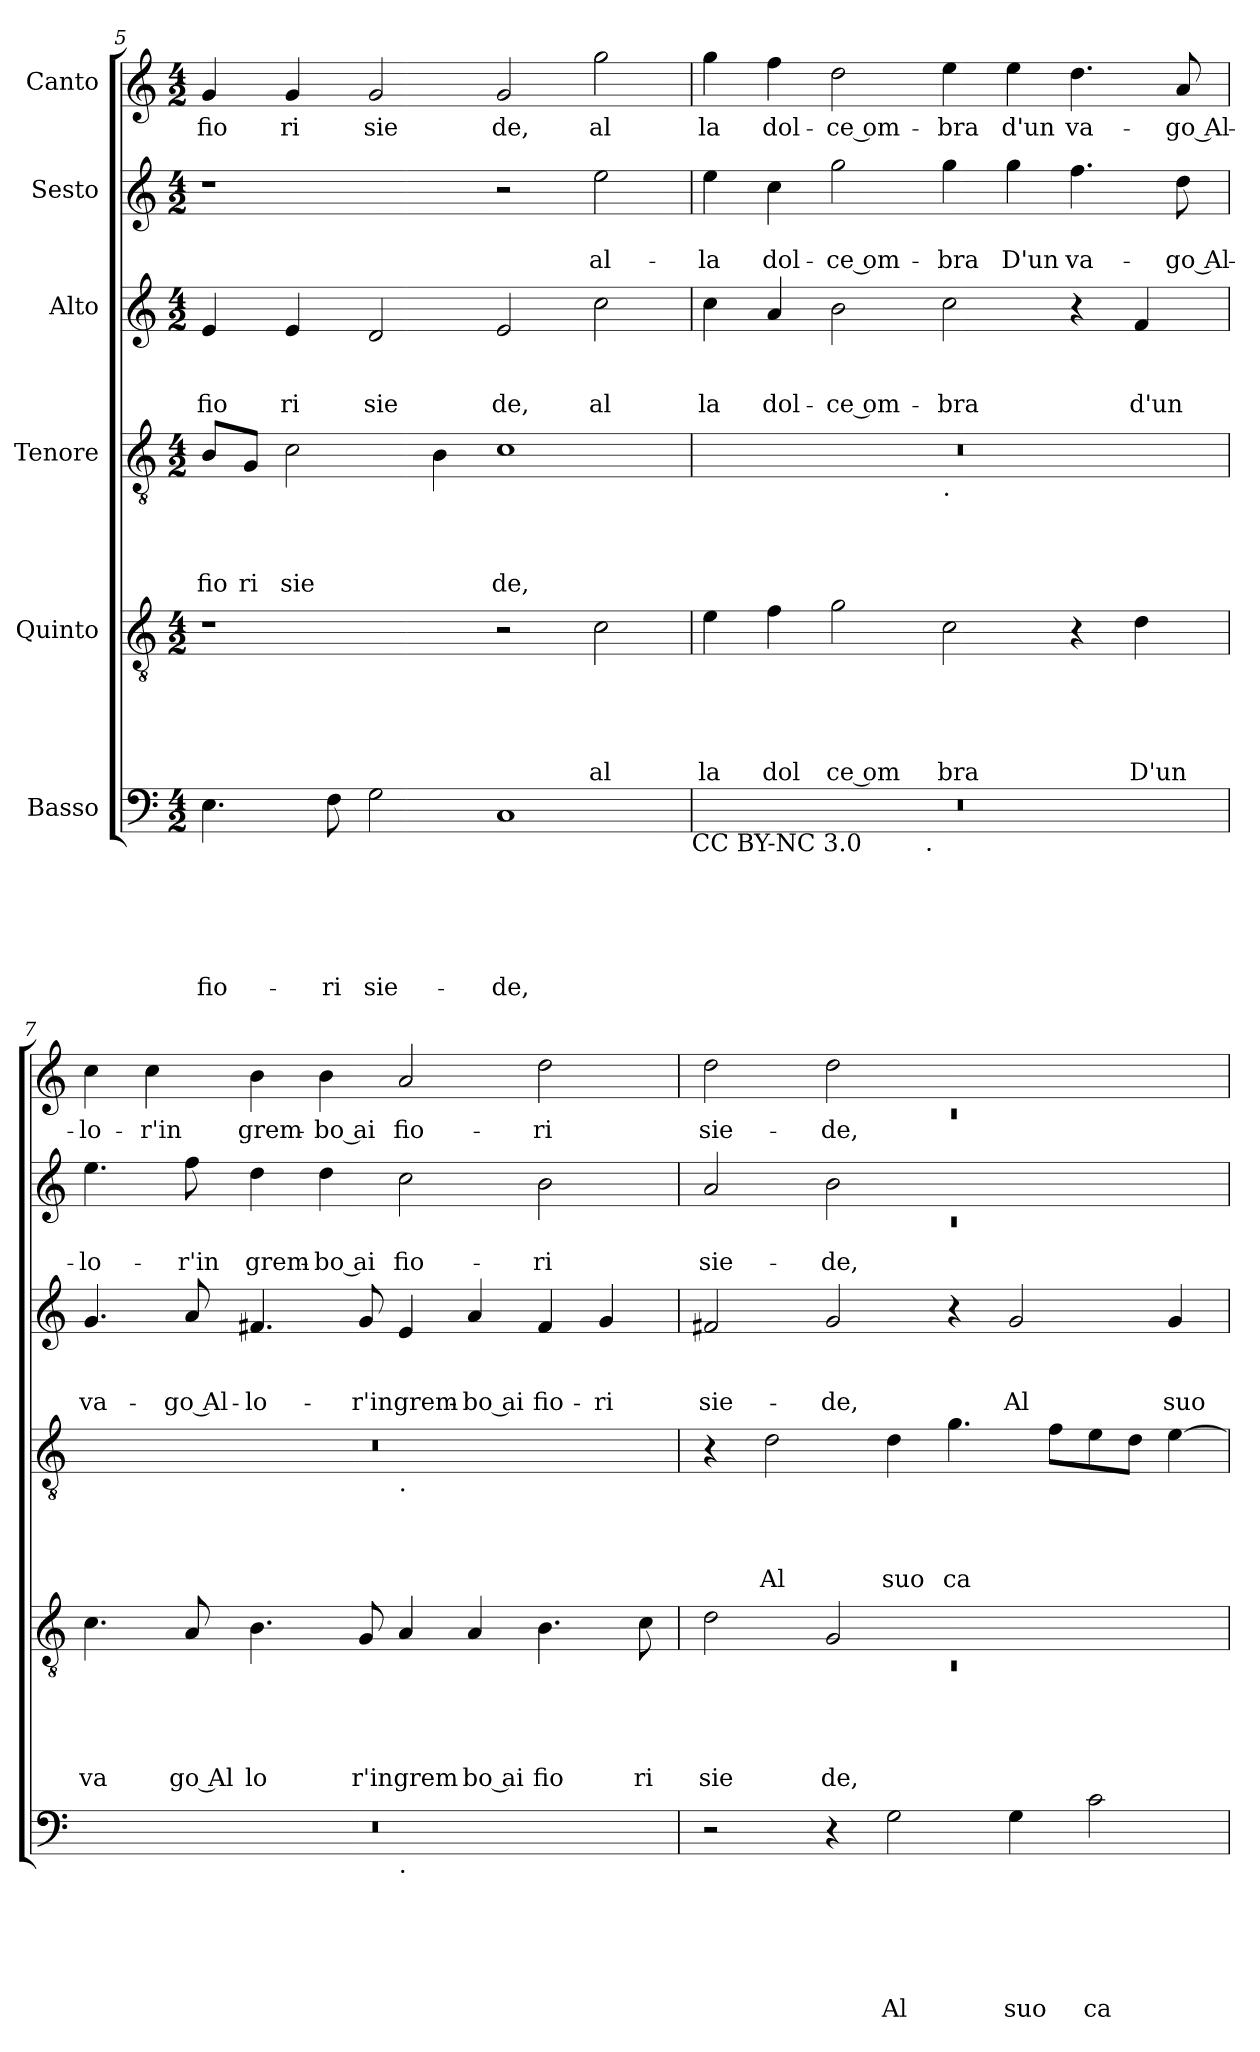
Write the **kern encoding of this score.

**kern	**text	**text	**text	**text	**text	**text	**kern	**text	**text	**text	**text	**text	**kern	**text	**text	**text	**text	**kern	**text	**text	**text	**kern	**text	**text	**kern	**text
*part6	*part6	*part6	*part6	*part6	*part6	*part6	*part5	*part5	*part5	*part5	*part5	*part5	*part4	*part4	*part4	*part4	*part4	*part3	*part3	*part3	*part3	*part2	*part2	*part2	*part1	*part1
*staff6	*staff6	*staff6	*staff6	*staff6	*staff6	*staff6	*staff5	*staff5	*staff5	*staff5	*staff5	*staff5	*staff4	*staff4	*staff4	*staff4	*staff4	*staff3	*staff3	*staff3	*staff3	*staff2	*staff2	*staff2	*staff1	*staff1
*I"Basso	*	*	*	*	*	*	*I"Quinto	*	*	*	*	*	*I"Tenore	*	*	*	*	*I"Alto	*	*	*	*I"Sesto	*	*	*I"Canto	*
*clefF4	*	*	*	*	*	*	*clefGv2	*	*	*	*	*	*clefGv2	*	*	*	*	*clefG2	*	*	*	*clefG2	*	*	*clefG2	*
*k[]	*	*	*	*	*	*	*k[]	*	*	*	*	*	*k[]	*	*	*	*	*k[]	*	*	*	*k[]	*	*	*k[]	*
*C:	*	*	*	*	*	*	*C:	*	*	*	*	*	*C:	*	*	*	*	*C:	*	*	*	*C:	*	*	*C:	*
*M4/2	*	*	*	*	*	*	*M4/2	*	*	*	*	*	*M4/2	*	*	*	*	*M4/2	*	*	*	*M4/2	*	*	*M4/2	*
=5	=5	=5	=5	=5	=5	=5	=5	=5	=5	=5	=5	=5	=5	=5	=5	=5	=5	=5	=5	=5	=5	=5	=5	=5	=5	=5
!	!	!	!	!	!	!LO:LY:b	!	!	!	!	!	!	!	!	!	!	!LO:LY:b	!	!	!	!LO:LY:b	!	!	!	!	!LO:LY:b
4.E\	.	.	.	.	.	fio-	1r	.	.	.	.	.	8B/L	.	.	.	fio	4e/	.	.	fio	1r	.	.	4g</	fio
!	!	!	!	!	!	!	!	!	!	!	!	!	!	!	!	!	!LO:LY:b	!	!	!	!	!	!	!	!	!
.	.	.	.	.	.	.	.	.	.	.	.	.	8G/J	.	.	.	ri	.	.	.	.	.	.	.	.	.
!	!	!	!	!	!	!	!	!	!	!	!	!	!	!	!	!	!LO:LY:b	!	!	!	!LO:LY:b	!	!	!	!	!LO:LY:b
.	.	.	.	.	.	.	.	.	.	.	.	.	2c\	.	.	.	sie	4e/	.	.	ri	.	.	.	4g/	ri
!	!	!	!	!	!	!LO:LY:b	!	!	!	!	!	!	!	!	!	!	!	!	!	!	!	!	!	!	!	!
8F\	.	.	.	.	.	-ri	.	.	.	.	.	.	.	.	.	.	.	.	.	.	.	.	.	.	.	.
!	!	!	!	!	!	!LO:LY:b	!	!	!	!	!	!	!	!	!	!	!	!	!	!	!LO:LY:b	!	!	!	!	!LO:LY:b
2G\	.	.	.	.	.	sie-	.	.	.	.	.	.	.	.	.	.	.	2d/	.	.	sie	.	.	.	2g/	sie
.	.	.	.	.	.	.	.	.	.	.	.	.	4B\	.	.	.	.	.	.	.	.	.	.	.	.	.
!	!	!	!	!	!	!LO:LY:b	!	!	!	!	!	!	!	!	!	!	!LO:LY:b	!	!	!	!LO:LY:b	!	!	!	!	!LO:LY:b
1C	.	.	.	.	.	-de,	2r	.	.	.	.	.	1c	.	.	.	de,	2e/	.	.	de,	2r	.	.	2g/	de,
!	!	!	!	!	!	!	!	!	!	!	!	!LO:LY:b	!	!	!	!	!	!	!	!	!LO:LY:b	!	!	!LO:LY:b	!	!LO:LY:b
.	.	.	.	.	.	.	2c\	.	.	.	.	al	.	.	.	.	.	2cc\	.	.	al	2ee\	.	al-	2gg\	al
!LO:TX:b:t=CC BY-NC 3.0	!	!	!	!	!	!	!	!	!	!	!	!	!	!	!	!	!	!	!	!	!	!	!	!	!	!
!!LO:LB:g=z
=6	=6	=6	=6	=6	=6	=6	=6	=6	=6	=6	=6	=6	=6	=6	=6	=6	=6	=6	=6	=6	=6	=6	=6	=6	=6	=6
!	!	!	!	!	!	!	!	!	!	!	!	!LO:LY:b	!	!	!	!	!	!	!	!	!LO:LY:b	!	!	!LO:LY:b	!	!LO:LY:b
*^	*	*	*	*	*	*	*	*	*	*	*	*	*^	*	*	*	*	*	*	*	*	*	*	*	*	*
0r	2ryy	.	.	.	.	.	.	4e\	.	.	.	.	la	0r	1ryy	.	.	.	.	4cc\	.	.	la	4ee\	.	-la	4gg\	la
!	!	!	!	!	!	!	!	!	!	!	!	!	!LO:LY:b	!	!	!	!	!	!	!	!	!	!LO:LY:b	!	!	!LO:LY:b	!	!LO:LY:b
.	.	.	.	.	.	.	.	4f\	.	.	.	.	dol	.	.	.	.	.	.	4a/	.	.	dol-	4cc\	.	dol-	4ff\	dol-
!	!	!	!	!	!	!	!	!	!	!	!	!	!LO:LY:b:rj	!	!	!	!	!	!	!	!	!	!LO:LY:b:rj	!	!	!LO:LY:b:rj	!	!LO:LY:b:rj
.	4...ryy	.	.	.	.	.	.	2g\	.	.	.	.	ce om	.	.	.	.	.	.	2b\	.	.	-ce om-	(2gg\	.	-ce om-	2dd\	-ce om-
!	!LO:TX:b:t=.	!	!	!	!	!	!	!	!	!	!	!	!	!	!	!	!	!	!	!	!	!	!	!	!	!	!	!
.	1ryy	.	.	.	.	.	.	.	.	.	.	.	.	.	.	.	.	.	.	.	.	.	.	.	.	.	.	.
!	!	!	!	!	!	!	!	!	!	!	!	!	!	!	!LO:TX:b:t=.	!	!	!	!	!	!	!	!	!	!	!	!	!
!	!	!	!	!	!	!	!	!	!	!	!	!	!LO:LY:b	!	!	!	!	!	!	!	!	!	!LO:LY:b	!	!	!LO:LY:b	!	!LO:LY:b
.	.	.	.	.	.	.	.	2c\	.	.	.	.	bra	.	1ryy	.	.	.	.	2cc\	.	.	-bra	4gg\	.	-bra	4ee\	-bra
!	!	!	!	!	!	!	!	!	!	!	!	!	!	!	!	!	!	!	!	!	!	!	!	!	!	!LO:LY:b	!	!LO:LY:b
.	.	.	.	.	.	.	.	.	.	.	.	.	.	.	.	.	.	.	.	.	.	.	.	4gg\	.	D'un	4ee\	d'un
!	!	!	!	!	!	!	!	!	!	!	!	!	!	!	!	!	!	!	!	!	!	!	!	!	!	!LO:LY:b	!	!LO:LY:b
.	.	.	.	.	.	.	.	4r	.	.	.	.	.	.	.	.	.	.	.	4r	.	.	.	4.ff\	.	va-	4.dd\	va-
!	!	!	!	!	!	!	!	!	!	!	!	!	!LO:LY:b	!	!	!	!	!	!	!	!	!	!LO:LY:b	!	!	!	!	!
.	.	.	.	.	.	.	.	4d\	.	.	.	.	D'un	.	.	.	.	.	.	4f/	.	.	d'un	.	.	.	.	.
!	!	!	!	!	!	!	!	!	!	!	!	!	!	!	!	!	!	!	!	!	!	!	!	!	!	!LO:LY:b:rj	!	!LO:LY:b:rj
.	.	.	.	.	.	.	.	.	.	.	.	.	.	.	.	.	.	.	.	.	.	.	.	8dd\	.	-go Al-	8a/	-go Al-
.	32ryy	.	.	.	.	.	.	.	.	.	.	.	.	.	.	.	.	.	.	.	.	.	.	.	.	.	.	.
=7	=7	=7	=7	=7	=7	=7	=7	=7	=7	=7	=7	=7	=7	=7	=7	=7	=7	=7	=7	=7	=7	=7	=7	=7	=7	=7	=7	=7
!	!	!	!	!	!	!	!	!	!	!	!	!	!LO:LY:b	!	!	!	!	!	!	!	!	!	!LO:LY:b	!	!	!LO:LY:b	!	!LO:LY:b
0r	1ryy	.	.	.	.	.	.	4.c\	.	.	.	.	va	0r	1ryy	.	.	.	.	4.g/	.	.	va-	4.ee\	.	-lo-	4cc\	-lo-
!	!	!	!	!	!	!	!	!	!	!	!	!	!	!	!	!	!	!	!	!	!	!	!	!	!	!	!	!LO:LY:b
.	.	.	.	.	.	.	.	.	.	.	.	.	.	.	.	.	.	.	.	.	.	.	.	.	.	.	4cc\	-r'in
!	!	!	!	!	!	!	!	!	!	!	!	!	!LO:LY:b:rj	!	!	!	!	!	!	!	!	!	!LO:LY:b:rj	!	!	!LO:LY:b	!	!
.	.	.	.	.	.	.	.	8A/	.	.	.	.	go Al	.	.	.	.	.	.	8a/	.	.	-go Al-	8ff\	.	-r'in	.	.
!	!	!	!	!	!	!	!	!	!	!	!	!	!LO:LY:b	!	!	!	!	!	!	!	!	!	!LO:LY:b	!	!	!LO:LY:b	!	!LO:LY:b
.	.	.	.	.	.	.	.	4.B\	.	.	.	.	lo	.	.	.	.	.	.	4.f#X/	.	.	-lo-	4dd\	.	grem-	4b\	grem-
!	!	!	!	!	!	!	!	!	!	!	!	!	!	!	!	!	!	!	!	!	!	!	!	!	!	!LO:LY:b:rj	!	!LO:LY:b:rj
.	.	.	.	.	.	.	.	.	.	.	.	.	.	.	.	.	.	.	.	.	.	.	.	4dd\	.	-bo ai	4b\	-bo ai
!	!	!	!	!	!	!	!	!	!	!	!	!	!LO:LY:b	!	!	!	!	!	!	!	!	!	!LO:LY:b	!	!	!	!	!
.	.	.	.	.	.	.	.	8G/	.	.	.	.	r'in	.	.	.	.	.	.	8g/	.	.	-r'in	.	.	.	.	.
!	!	!	!	!	!	!	!	!	!	!	!	!	!	!	!LO:TX:b:t=.	!	!	!	!	!	!	!	!	!	!	!	!	!
!	!LO:TX:b:t=.	!	!	!	!	!	!	!	!	!	!	!	!	!	!	!	!	!	!	!	!	!	!	!	!	!	!	!
!	!	!	!	!	!	!	!	!	!	!	!	!	!LO:LY:b	!	!	!	!	!	!	!	!	!	!LO:LY:b	!	!	!LO:LY:b	!	!LO:LY:b
.	1ryy	.	.	.	.	.	.	4A/	.	.	.	.	grem	.	1ryy	.	.	.	.	4e/	.	.	grem-	2cc\	.	fio-	2a/	fio-
!	!	!	!	!	!	!	!	!	!	!	!	!	!LO:LY:b:rj	!	!	!	!	!	!	!	!	!	!LO:LY:b:rj	!	!	!	!	!
.	.	.	.	.	.	.	.	4A/	.	.	.	.	bo ai	.	.	.	.	.	.	4a/	.	.	-bo ai	.	.	.	.	.
!	!	!	!	!	!	!	!	!	!	!	!	!	!LO:LY:b	!	!	!	!	!	!	!	!	!	!LO:LY:b	!	!	!LO:LY:b	!	!LO:LY:b
.	.	.	.	.	.	.	.	4.B\	.	.	.	.	fio	.	.	.	.	.	.	4f#/	.	.	fio-	2b\	.	-ri	2dd\	-ri
!	!	!	!	!	!	!	!	!	!	!	!	!	!	!	!	!	!	!	!	!	!	!	!LO:LY:b	!	!	!	!	!
.	.	.	.	.	.	.	.	.	.	.	.	.	.	.	.	.	.	.	.	4g/	.	.	-ri	.	.	.	.	.
!	!	!	!	!	!	!	!	!	!	!	!	!	!LO:LY:b	!	!	!	!	!	!	!	!	!	!	!	!	!	!	!
.	.	.	.	.	.	.	.	8c\	.	.	.	.	ri	.	.	.	.	.	.	.	.	.	.	.	.	.	.	.
=8	=8	=8	=8	=8	=8	=8	=8	=8	=8	=8	=8	=8	=8	=8	=8	=8	=8	=8	=8	=8	=8	=8	=8	=8	=8	=8	=8	=8
*	*	*	*	*	*	*	*	*^	*	*	*	*	*	*	*	*	*	*	*	*	*	*	*	*^	*	*	*^	*
!	!	!	!	!	!	!	!	!	!LO:N:vis=1	!	!	!	!	!LO:LY:b	!	!	!	!	!	!	!	!	!	!LO:LY:b	!	!LO:N:vis=1	!	!LO:LY:b	!	!LO:N:vis=1	!LO:LY:b
*v	*v	*	*	*	*	*	*	*	*	*	*	*	*	*	*v	*v	*	*	*	*	*	*	*	*	*	*	*	*	*	*	*
2r	.	.	.	.	.	.	2d\	0rC	.	.	.	.	sie	4r	.	.	.	.	2f#X/	.	.	sie-	2a/	0rc	.	sie-	2dd\	0rc	sie-
!	!	!	!	!	!	!	!	!	!	!	!	!	!	!	!	!	!	!LO:LY:b	!	!	!	!	!	!	!	!	!	!	!
.	.	.	.	.	.	.	.	.	.	.	.	.	.	2d\	.	.	.	Al	.	.	.	.	.	.	.	.	.	.	.
!	!	!	!	!	!	!	!	!	!	!	!	!	!LO:LY:b	!	!	!	!	!	!	!	!	!LO:LY:b	!	!	!	!LO:LY:b	!	!	!LO:LY:b
4r	.	.	.	.	.	.	2G/	.	.	.	.	.	de,	.	.	.	.	.	2g/	.	.	-de,	2b\	.	.	-de,	2dd\	.	-de,
!	!	!	!	!	!	!LO:LY:b	!	!	!	!	!	!	!	!	!	!	!	!LO:LY:b	!	!	!	!	!	!	!	!	!	!	!
2G\	.	.	.	.	.	Al	.	.	.	.	.	.	.	4d\	.	.	.	suo	.	.	.	.	.	.	.	.	.	.	.
!	!	!	!	!	!	!	!	!	!	!	!	!	!	!	!	!	!	!LO:LY:b	!	!	!	!	!	!	!	!	!	!	!
.	.	.	.	.	.	.	1ryy	.	.	.	.	.	.	4.g\	.	.	.	ca	4r	.	.	.	1ryy	.	.	.	1ryy	.	.
!	!	!	!	!	!	!LO:LY:b	!	!	!	!	!	!	!	!	!	!	!	!	!	!	!	!LO:LY:b	!	!	!	!	!	!	!
4G\	.	.	.	.	.	suo	.	.	.	.	.	.	.	.	.	.	.	.	2g/	.	.	Al	.	.	.	.	.	.	.
.	.	.	.	.	.	.	.	.	.	.	.	.	.	8f\L	.	.	.	.	.	.	.	.	.	.	.	.	.	.	.
!	!	!	!	!	!	!LO:LY:b	!	!	!	!	!	!	!	!	!	!	!	!	!	!	!	!	!	!	!	!	!	!	!
2c\	.	.	.	.	.	ca-	.	.	.	.	.	.	.	8e\	.	.	.	.	.	.	.	.	.	.	.	.	.	.	.
.	.	.	.	.	.	.	.	.	.	.	.	.	.	8d\J	.	.	.	.	.	.	.	.	.	.	.	.	.	.	.
!	!	!	!	!	!	!	!	!	!	!	!	!	!	!	!	!	!	!	!	!	!	!LO:LY:b	!	!	!	!	!	!	!
.	.	.	.	.	.	.	.	.	.	.	.	.	.	[>4e\	.	.	.	.	4g/	.	.	suo	.	.	.	.	.	.	.
*	*	*	*	*	*	*	*	*	*	*	*	*	*	*	*	*	*	*	*	*	*	*	*v	*v	*	*	*	*	*
*	*	*	*	*	*	*	*v	*v	*	*	*	*	*	*	*	*	*	*	*	*	*	*	*	*	*	*v	*v	*
=	=	=	=	=	=	=	=	=	=	=	=	=	=	=	=	=	=	=	=	=	=	=	=	=	=	=
*-	*-	*-	*-	*-	*-	*-	*-	*-	*-	*-	*-	*-	*-	*-	*-	*-	*-	*-	*-	*-	*-	*-	*-	*-	*-	*-
